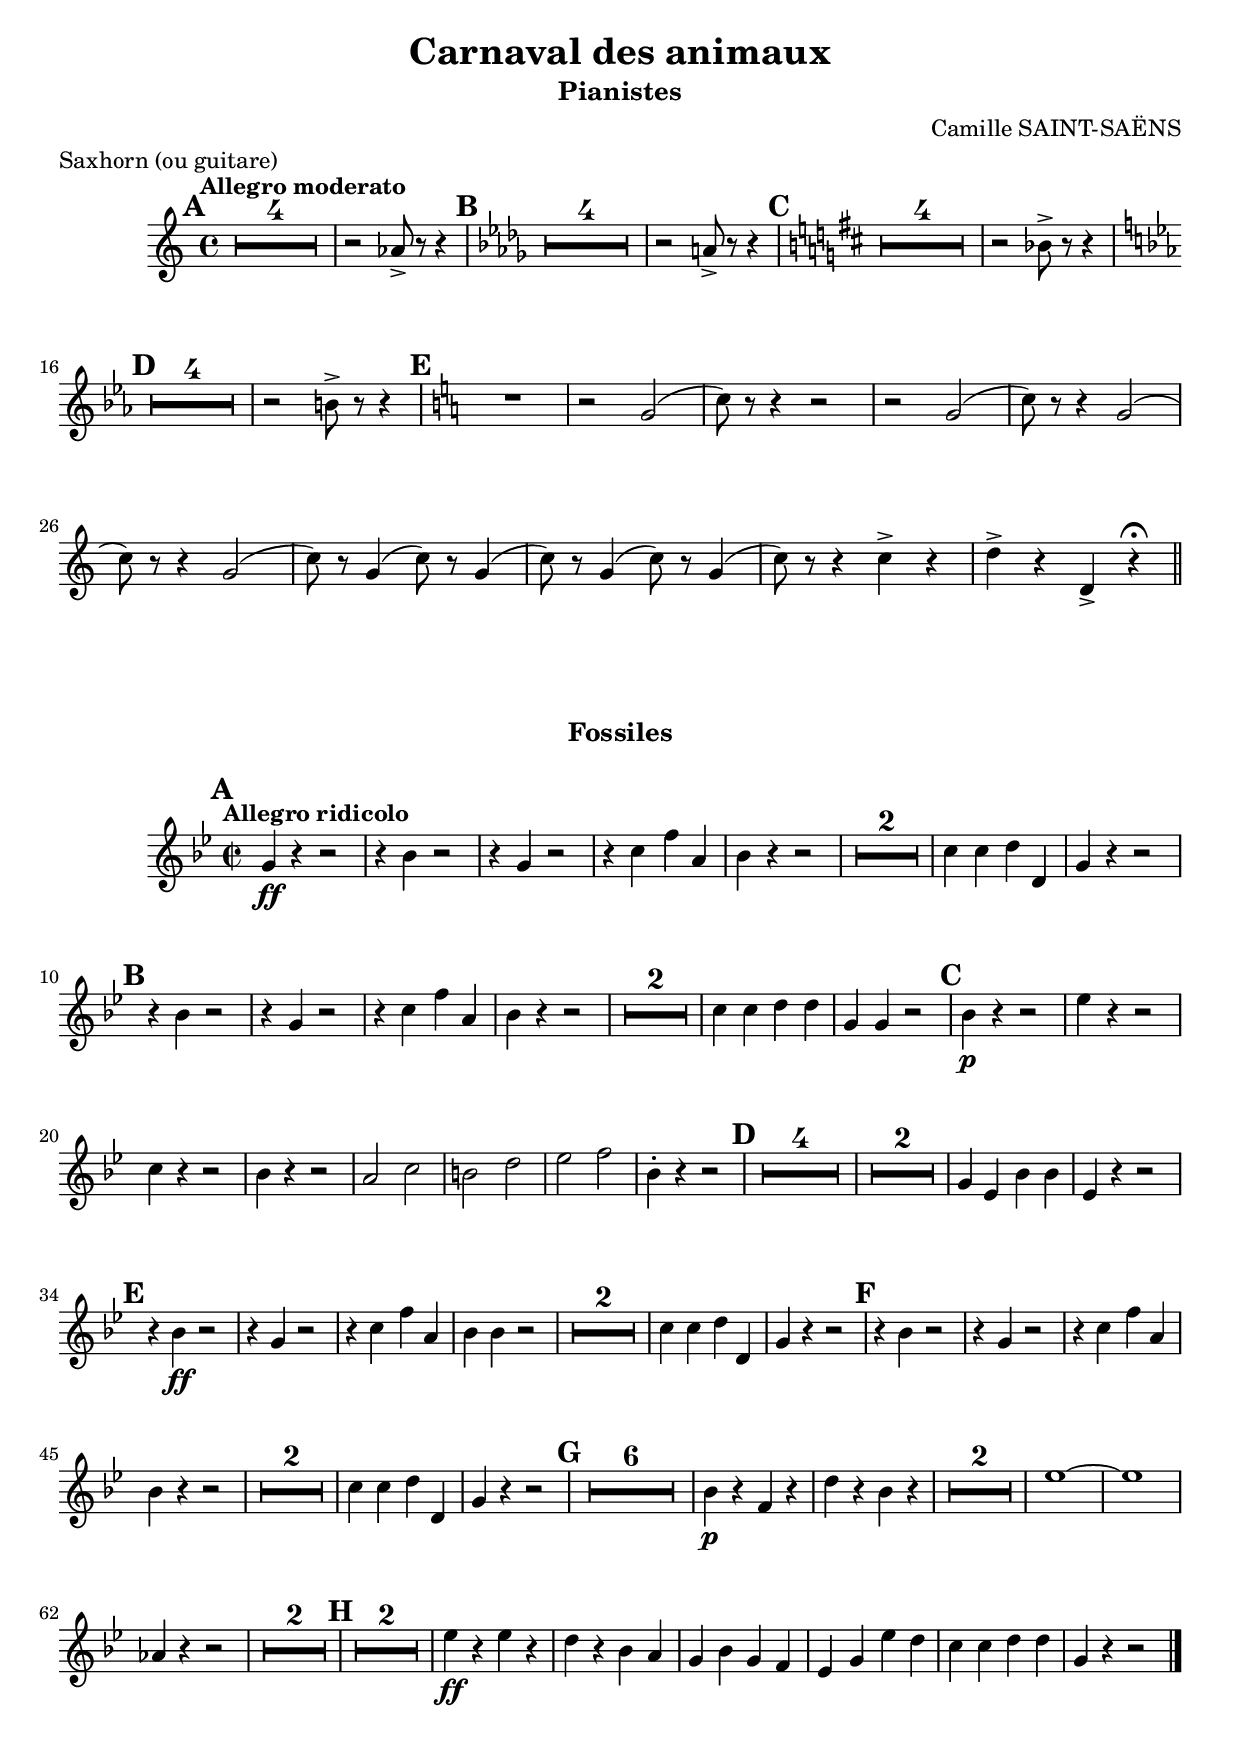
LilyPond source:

\version "2.13.12"
staffSaxhornPia =  \relative g' {
	\include "part_settings.ly"
         \set Staff.instrumentName = "Saxhorn"
          \set Staff.shortInstrumentName = "saxh."
         \set Staff.midiInstrument = "alto sax"	
    \clef "treble" \key c \major \time 4/4 
        \tempo "Allegro moderato"  % 1
    R1*4
    r2 aes8-> r8 r4
    \key des \major
    R1*4
    r2 a8-> r8 r4
    \key d \major
    R1*4
    r2 bes8-> r8 r4
    \key es \major
    R1*4
    r2 b8-> r8 r4
    \key c \major
    R1
    r2 g2(
    c8) r r4 r2
    r2 g2(
    c8) r8 r4 g2(
    c8) r8 r4 g2(
    c8) r g4(   c8) r g4(  
    c8) r g4(  c8) r g4(  
    c8) r r4 c4-> r4
    d-> r d,-> r\fermata
    
         \bar "||"
    }

staffSaxhornFos =  \relative g' {
	\include "part_settings.ly"
         \set Staff.instrumentName = "Saxhorn"
          \set Staff.shortInstrumentName = "saxh."
         \set Staff.midiInstrument = "horn"		
    \clef "treble" \key g \minor \time 2/2 
        \tempo "Allegro ridicolo"  % 1
    g\ff r r2
    r4 bes4 r2
    r4 g4 r2
    r4 c f a, 
    bes r r2
    R1*2
    c4 c d4 d,
    g r r2
    r4 bes4 r2
    r4 g4 r2
    r4 c f a, 
    bes r r2
    R1*2
    c4  c d4 d
    g, g r2
    bes4\p r r2
    es4 r r2
    c4 r r2
    bes4 r r2
    a2 c2
    b2 d2
    es2  f2 
    bes,4-. r r2
    
    R1*4
    R1*2
    g4 es bes' bes
    es,4 r r2
    
        r4 bes'4\ff r2
    r4 g4 r2
    r4 c f a, 
    bes bes r2
    R1*2
    c4  c d4 d,
    g r r2
    r4 bes4 r2
    r4 g4 r2
    r4 c f a, 
    bes r r2
    R1*2
    c4 c d4 d,
    g r r2
    
    R1*6
    bes4\p r f r 
    d' r bes r
    R1*2
    es1~
    es
    aes,4 r r2
   
    R1*4
    es'4\ff r4 es4 r4
    d4 r bes4 a
    g bes g f
    es g es' d
    c c d d
    g, r r2
    
    
       \bar "|."
    }

staffReperesPia =  \relative g' {
	\include "part_settings.ly"
      \time 4/4 
    \mark \default
    \skip1*5
    \mark \default
    \skip1*5
    \mark \default
    \skip1*5
    \mark \default
    \skip1*5
    \mark \default
    \skip1*10
    
         \bar "||"
    }

staffReperesFos =  \relative g' {
	\include "part_settings.ly"
      \time 2/2 
    \mark \default    
    \skip1*9
    \mark \default
    \skip1*8
    \mark \default
    \skip1*8
    
    \mark \default
    \skip1*8
    
    \mark \default
     \skip1*8
    \mark \default
    \skip1*8
    
    \mark \default
    \skip1*15
    \mark \default
    \skip1*8
    
    
    
       \bar "|."
    }



\score{
<<
\new Staff \with { \remove Instrument_name_engraver } 
%\transpose c a 
{<< \staffSaxhornPia \staffReperesPia >>}
>>
\header{
  composer = "Camille SAINT-SAËNS"
  title = "Carnaval des animaux"
  subtitle = "Pianistes"
  piece = "Saxhorn (ou guitare)"
}
}

\score{
<<
\new Staff \with { \remove Instrument_name_engraver } %\transpose c a 
{<< \staffSaxhornFos \staffReperesFos >>}
>>
\header{
  subtitle = "Fossiles"
}
}

\paper{
  print-all-headers=##t
  bookTitleMarkup = ##f
  #(set-paper-size "a4")	
  ragged-last-bottom =##f
  oddFooterMarkup = \markup {
	\fill-line {
  } 
  }
}
